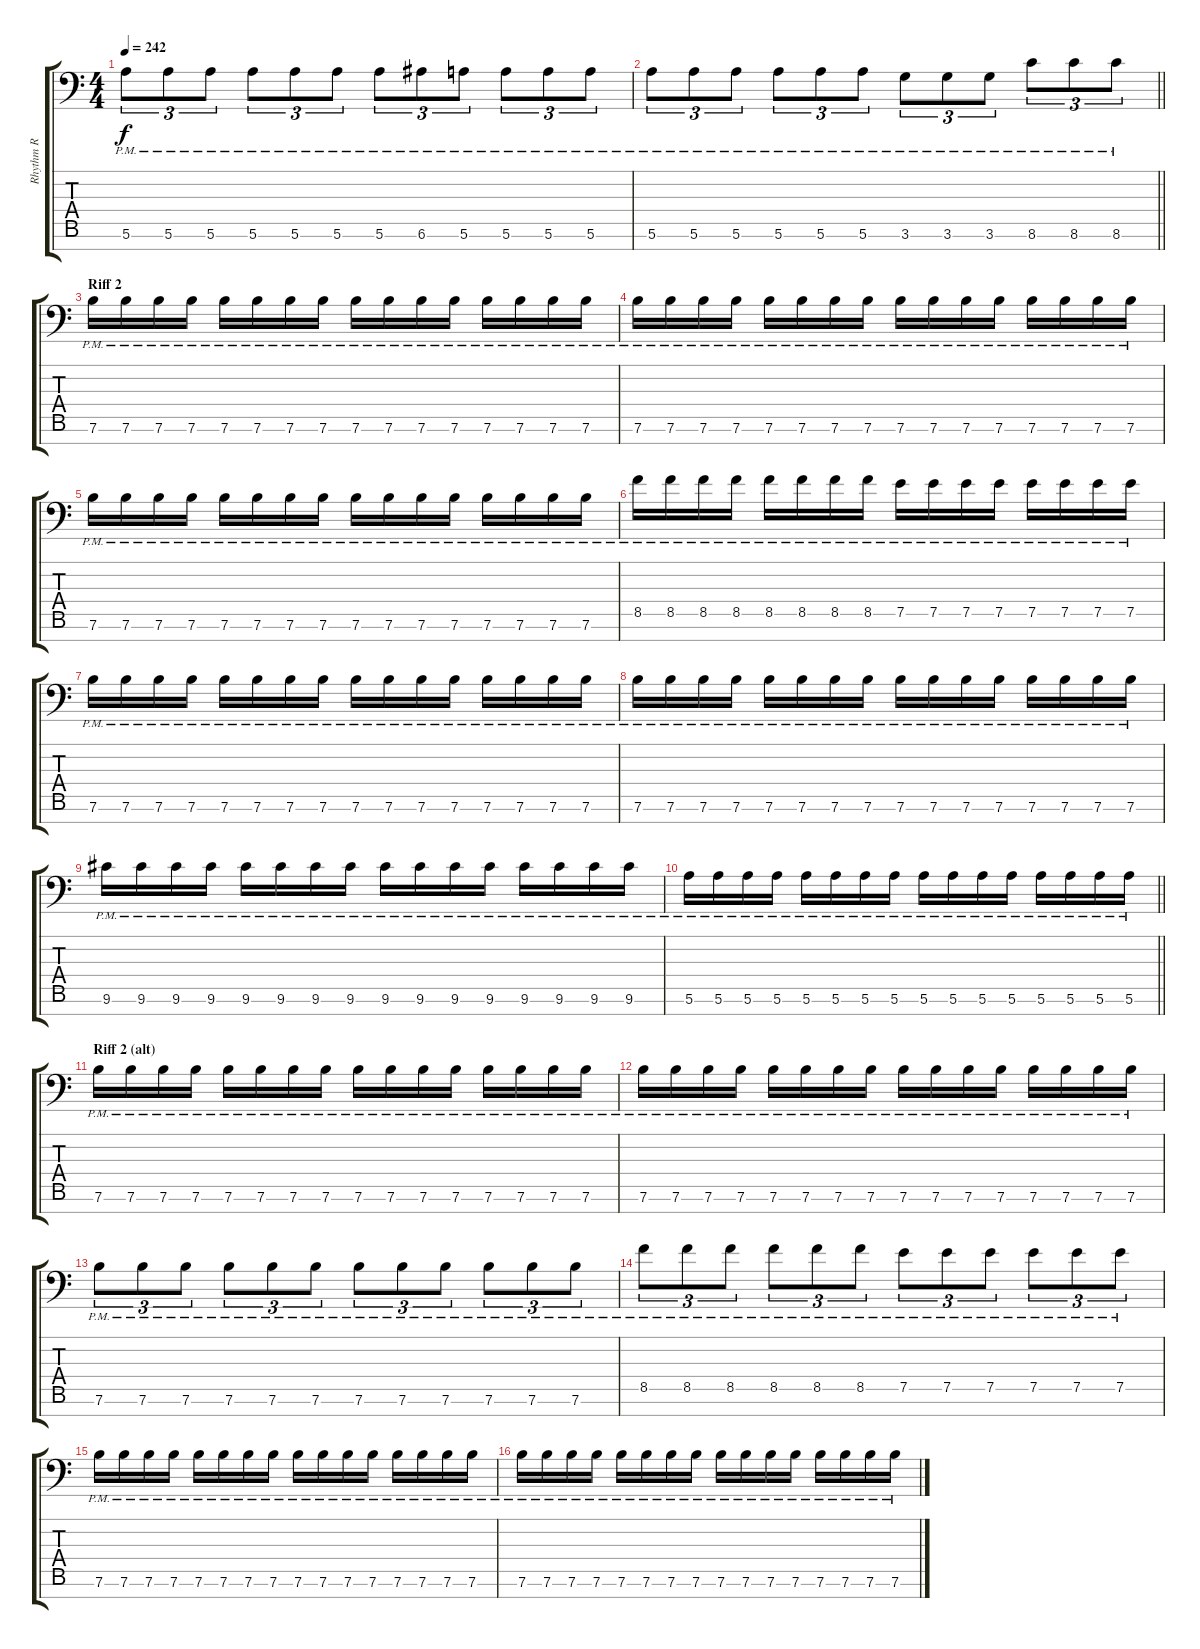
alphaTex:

\track ("Rhythm R" "Rhythm R") {instrument overdrivenguitar}
\staff {score tabs}
\tuning (E4 B3 G3 D3 A2 E2 A1) {hide}
\ts (4 4)
\tempo 242
\clef f4
\ks c
5.6{pm}.8{tu (3 2) dy f} 5.6{pm}.8{tu (3 2)} 5.6{pm}.8{tu (3 2)} 5.6{pm}.8{tu (3 2)} 5.6{pm}.8{tu (3 2)} 5.6{pm}.8{tu (3 2)} 5.6{pm}.8{tu (3 2)} 6.6{pm}.8{tu (3 2)} 5.6{pm}.8{tu (3 2)} 5.6{pm}.8{tu (3 2)} 5.6{pm}.8{tu (3 2)} 5.6{pm}.8{tu (3 2)} |
\barLineRight lightlight
5.6{pm}.8{tu (3 2)} 5.6{pm}.8{tu (3 2)} 5.6{pm}.8{tu (3 2)} 5.6{pm}.8{tu (3 2)} 5.6{pm}.8{tu (3 2)} 5.6{pm}.8{tu (3 2)} 3.6{pm}.8{tu (3 2)} 3.6{pm}.8{tu (3 2)} 3.6{pm}.8{tu (3 2)} 8.6{pm}.8{tu (3 2)} 8.6{pm}.8{tu (3 2)} 8.6{pm}.8{tu (3 2)} |
\section ("" "Riff 2")
7.6{pm}.16 7.6{pm}.16 7.6{pm}.16 7.6{pm}.16 7.6{pm}.16 7.6{pm}.16 7.6{pm}.16 7.6{pm}.16 7.6{pm}.16 7.6{pm}.16 7.6{pm}.16 7.6{pm}.16 7.6{pm}.16 7.6{pm}.16 7.6{pm}.16 7.6{pm}.16 |
7.6{pm}.16 7.6{pm}.16 7.6{pm}.16 7.6{pm}.16 7.6{pm}.16 7.6{pm}.16 7.6{pm}.16 7.6{pm}.16 7.6{pm}.16 7.6{pm}.16 7.6{pm}.16 7.6{pm}.16 7.6{pm}.16 7.6{pm}.16 7.6{pm}.16 7.6{pm}.16 |
7.6{pm}.16 7.6{pm}.16 7.6{pm}.16 7.6{pm}.16 7.6{pm}.16 7.6{pm}.16 7.6{pm}.16 7.6{pm}.16 7.6{pm}.16 7.6{pm}.16 7.6{pm}.16 7.6{pm}.16 7.6{pm}.16 7.6{pm}.16 7.6{pm}.16 7.6{pm}.16 |
8.5{pm}.16 8.5{pm}.16 8.5{pm}.16 8.5{pm}.16 8.5{pm}.16 8.5{pm}.16 8.5{pm}.16 8.5{pm}.16 7.5{pm}.16 7.5{pm}.16 7.5{pm}.16 7.5{pm}.16 7.5{pm}.16 7.5{pm}.16 7.5{pm}.16 7.5{pm}.16 |
7.6{pm}.16 7.6{pm}.16 7.6{pm}.16 7.6{pm}.16 7.6{pm}.16 7.6{pm}.16 7.6{pm}.16 7.6{pm}.16 7.6{pm}.16 7.6{pm}.16 7.6{pm}.16 7.6{pm}.16 7.6{pm}.16 7.6{pm}.16 7.6{pm}.16 7.6{pm}.16 |
7.6{pm}.16 7.6{pm}.16 7.6{pm}.16 7.6{pm}.16 7.6{pm}.16 7.6{pm}.16 7.6{pm}.16 7.6{pm}.16 7.6{pm}.16 7.6{pm}.16 7.6{pm}.16 7.6{pm}.16 7.6{pm}.16 7.6{pm}.16 7.6{pm}.16 7.6{pm}.16 |
9.6{pm}.16 9.6{pm}.16 9.6{pm}.16 9.6{pm}.16 9.6{pm}.16 9.6{pm}.16 9.6{pm}.16 9.6{pm}.16 9.6{pm}.16 9.6{pm}.16 9.6{pm}.16 9.6{pm}.16 9.6{pm}.16 9.6{pm}.16 9.6{pm}.16 9.6{pm}.16 |
\barLineRight lightlight
5.6{pm}.16 5.6{pm}.16 5.6{pm}.16 5.6{pm}.16 5.6{pm}.16 5.6{pm}.16 5.6{pm}.16 5.6{pm}.16 5.6{pm}.16 5.6{pm}.16 5.6{pm}.16 5.6{pm}.16 5.6{pm}.16 5.6{pm}.16 5.6{pm}.16 5.6{pm}.16 |
\section ("" "Riff 2 (alt)")
7.6{pm}.16 7.6{pm}.16 7.6{pm}.16 7.6{pm}.16 7.6{pm}.16 7.6{pm}.16 7.6{pm}.16 7.6{pm}.16 7.6{pm}.16 7.6{pm}.16 7.6{pm}.16 7.6{pm}.16 7.6{pm}.16 7.6{pm}.16 7.6{pm}.16 7.6{pm}.16 |
7.6{pm}.16 7.6{pm}.16 7.6{pm}.16 7.6{pm}.16 7.6{pm}.16 7.6{pm}.16 7.6{pm}.16 7.6{pm}.16 7.6{pm}.16 7.6{pm}.16 7.6{pm}.16 7.6{pm}.16 7.6{pm}.16 7.6{pm}.16 7.6{pm}.16 7.6{pm}.16 |
7.6{pm}.8{tu (3 2)} 7.6{pm}.8{tu (3 2)} 7.6{pm}.8{tu (3 2)} 7.6{pm}.8{tu (3 2)} 7.6{pm}.8{tu (3 2)} 7.6{pm}.8{tu (3 2)} 7.6{pm}.8{tu (3 2)} 7.6{pm}.8{tu (3 2)} 7.6{pm}.8{tu (3 2)} 7.6{pm}.8{tu (3 2)} 7.6{pm}.8{tu (3 2)} 7.6{pm}.8{tu (3 2)} |
8.5{pm}.8{tu (3 2)} 8.5{pm}.8{tu (3 2)} 8.5{pm}.8{tu (3 2)} 8.5{pm}.8{tu (3 2)} 8.5{pm}.8{tu (3 2)} 8.5{pm}.8{tu (3 2)} 7.5{pm}.8{tu (3 2)} 7.5{pm}.8{tu (3 2)} 7.5{pm}.8{tu (3 2)} 7.5{pm}.8{tu (3 2)} 7.5{pm}.8{tu (3 2)} 7.5{pm}.8{tu (3 2)} |
7.6{pm}.16 7.6{pm}.16 7.6{pm}.16 7.6{pm}.16 7.6{pm}.16 7.6{pm}.16 7.6{pm}.16 7.6{pm}.16 7.6{pm}.16 7.6{pm}.16 7.6{pm}.16 7.6{pm}.16 7.6{pm}.16 7.6{pm}.16 7.6{pm}.16 7.6{pm}.16 |
7.6{pm}.16 7.6{pm}.16 7.6{pm}.16 7.6{pm}.16 7.6{pm}.16 7.6{pm}.16 7.6{pm}.16 7.6{pm}.16 7.6{pm}.16 7.6{pm}.16 7.6{pm}.16 7.6{pm}.16 7.6{pm}.16 7.6{pm}.16 7.6{pm}.16 7.6{pm}.16
